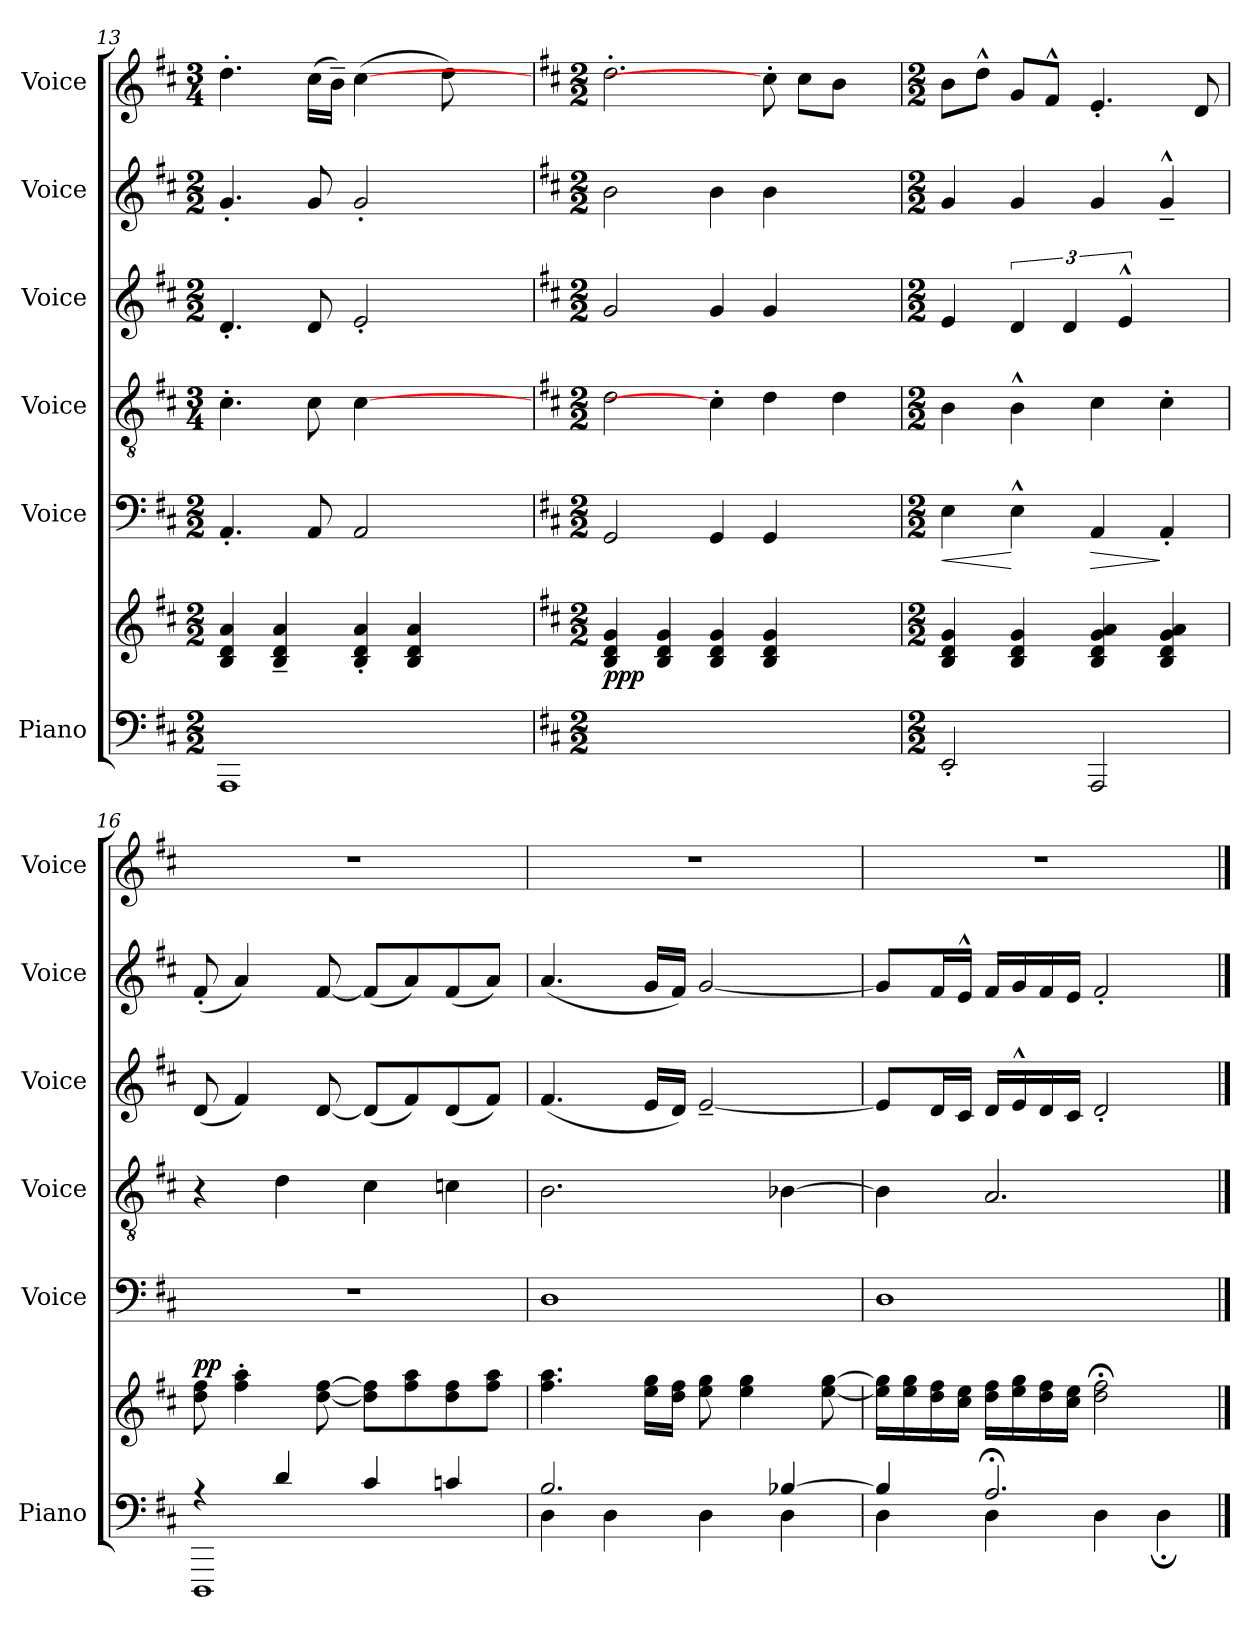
**kern	**kern	**dynam	**kern	**dynam	**kern	**kern	**kern	**kern
*part6	*part6	*part6	*part5	*part5	*part4	*part3	*part2	*part1
*staff7	*staff6	*staff6/7	*staff5	*staff5	*staff4	*staff3	*staff2	*staff1
*I"Piano	*	*	*I"Voice	*	*I"Voice	*I"Voice	*I"Voice	*I"Voice
*I'Piano	*	*	*I'Voice	*	*I'Voice	*I'Voice	*I'Voice	*I'Voice
*clefF4	*clefG2	*	*clefF4	*	*clefGv2	*clefG2	*clefG2	*clefG2
*k[f#c#]	*k[f#c#]	*	*k[f#c#]	*	*k[f#c#]	*k[f#c#]	*k[f#c#]	*k[f#c#]
*M2/2	*M2/2	*	*M2/2	*	*M3/4	*M2/2	*M2/2	*M3/4
=13	=13	=13	=13	=13	=13	=13	=13	=13
1AAA	4B/ 4d/ 4a/	.	4.AA'</	.	4.c#'<\	4.d'</	4.g'</	4.dd'<\
.	4B/~> 4d/~> 4a/~>	.	.	.	.	.	.	.
.	.	.	8AA/	.	8c#\	8d/	8g/	(>16cc#\LL
.	.	.	.	.	.	.	.	16b~<\JJ)
.	4B/'> 4d/'> 4a/'>	.	2AA/	.	[4c#\	2e'>'</	2g'<'>/	(>[4cc#\
.	4B/ 4d/ 4a/	.	.	.	4ryy	.	.	8ryy
.	.	.	.	.	.	.	.	8dd\)
!!LO:PB:g=z
=14	=14	=14	=14	=14	=14	=14	=14	=14
*k[f#c#]	*k[f#c#]	*	*k[f#c#]	*	*k[f#c#]	*k[f#c#]	*k[f#c#]	*k[f#c#]
*M2/2	*M2/2	*	*M2/2	*	*M2/2	*M2/2	*M2/2	*M2/2
!	!	!LO:DY:b	!	!	!	!	!	!
!	!	!LO:DY:n=1:b	!	!	!	!	!	!
1ryy	4B/ 4d/ 4g/	pp p	2GG/	.	2d\	2g/	2b\	2.dd'<\
.	4B/ 4d/ 4g/	.	.	.	.	.	.	.
.	4B/ 4d/ 4g/	.	4GG/	.	4c#'<'<\]	4g/	4b\	.
.	4B/ 4d/ 4g/	.	4GG/	.	4d\	4g/	4b\	8cc#'<\]
.	.	.	.	.	.	.	.	8cc#\L
4ryy	4ryy	.	4ryy	.	4d\	4ryy	4ryy	8b\J
.	.	.	.	.	.	.	.	8ryy
=15	=15	=15	=15	=15	=15	=15	=15	=15
*M2/2	*M2/2	*	*M2/2	*	*M2/2	*M2/2	*M2/2	*M2/2
!	!	!	!	!LO:HP:b	!	!	!	!
2EE'</	4B/ 4d/ 4g/	.	4E\	<	4B\	4e/	4g/	8b\L
.	.	.	.	.	.	.	.	8dd^^<\J
.	4B/ 4d/ 4g/	.	4E^^<\	[	4B^^<\	6d/	4g/	8g/L
.	.	.	.	.	.	.	.	8f#^^</J
.	.	.	.	.	.	6d/	.	.
!	!	!	!	!LO:HP:b	!	!	!	!
2AAA/	4B/ 4d/ 4g/ 4a/	.	4AA/	>	4c#\	.	4g/	4.e'<'</
.	.	.	.	.	.	6e^^</	.	.
.	4B/ 4d/ 4g/ 4a/	.	4AA'</	]	4c#'<\	4ryy	4g~>^^</	.
.	.	.	.	.	.	.	.	8d/
=16	=16	=16	=16	=16	=16	=16	=16	=16
*^	*	*	*	*	*	*	*	*
!	!	!	!LO:DY:a	!	!	!	!	!	!
4rA	1DDD	8dd\ 8ff#\	pp	1r	.	4r	(<8d/	(<8f#'>/	1r
.	.	4ff#\'> 4aa\'>	.	.	.	.	4f#/)	4a/)	.
4d/	.	.	.	.	.	4d\	.	.	.
.	.	[<8dd\ [>8ff#\	.	.	.	.	[<8d/	[<8f#/	.
4c#/	.	8dd\] 8ff#\]L	.	.	.	4c#\	(<8d/L]	(<8f#/L]	.
.	.	8ff#\ 8aa\	.	.	.	.	8f#/)	8a/)	.
4cn/	.	8dd\ 8ff#\	.	.	.	4cn\	(<8d/	(<8f#/	.
.	.	8ff#\ 8aa\J	.	.	.	.	8f#/J)	8a/J)	.
!!LO:LB:g=z
=17	=17	=17	=17	=17	=17	=17	=17	=17	=17
2.B/	4D\	4.ff#\ 4.aa\	.	1D	.	2.B\	(<4.f#/	(<4.a/	1r
.	4D\	.	.	.	.	.	.	.	.
.	.	16ee\ 16gg\LL	.	.	.	.	16e/LL	16g/LL	.
.	.	16dd\ 16ff#\JJ	.	.	.	.	16d/JJ)	16f#/JJ)	.
.	4D\	8ee\ 8gg\	.	.	.	.	[<2e~</	[>2g/	.
.	.	4ee\ 4gg\	.	.	.	.	.	.	.
[>4B-X/	4D\	.	.	.	.	[>4B-X\	.	.	.
.	.	[<8ee\ [>8gg\	.	.	.	.	.	.	.
=18	=18	=18	=18	=18	=18	=18	=18	=18	=18
4B-/]	4D\	16ee\] 16gg\]LL	.	1D	.	4B-\]	8e/L]	8g/L]	1r
.	.	16ee\ 16gg\	.	.	.	.	.	.	.
.	.	16dd\ 16ff#\	.	.	.	.	16d/L	16f#/L	.
.	.	16cc#\ 16ee\JJ	.	.	.	.	16c#/JJ	16e^^</JJ	.
2.A;</	4D\	16dd\ 16ff#\LL	.	.	.	2.A/	16d/LL	16f#/LL	.
.	.	16ee\ 16gg\	.	.	.	.	16e^^</	16g/	.
.	.	16dd\ 16ff#\	.	.	.	.	16d/	16f#/	.
.	.	16cc#\ 16ee\JJ	.	.	.	.	16c#/JJ	16e/JJ	.
.	4D\	2dd\;< 2ff#\;<	.	.	.	.	2d'</	2f#'</	.
.	4D;<\	.	.	.	.	.	.	.	.
*v	*v	*	*	*	*	*	*	*	*
==	==	==	==	==	==	==	==	==
*-	*-	*-	*-	*-	*-	*-	*-	*-
